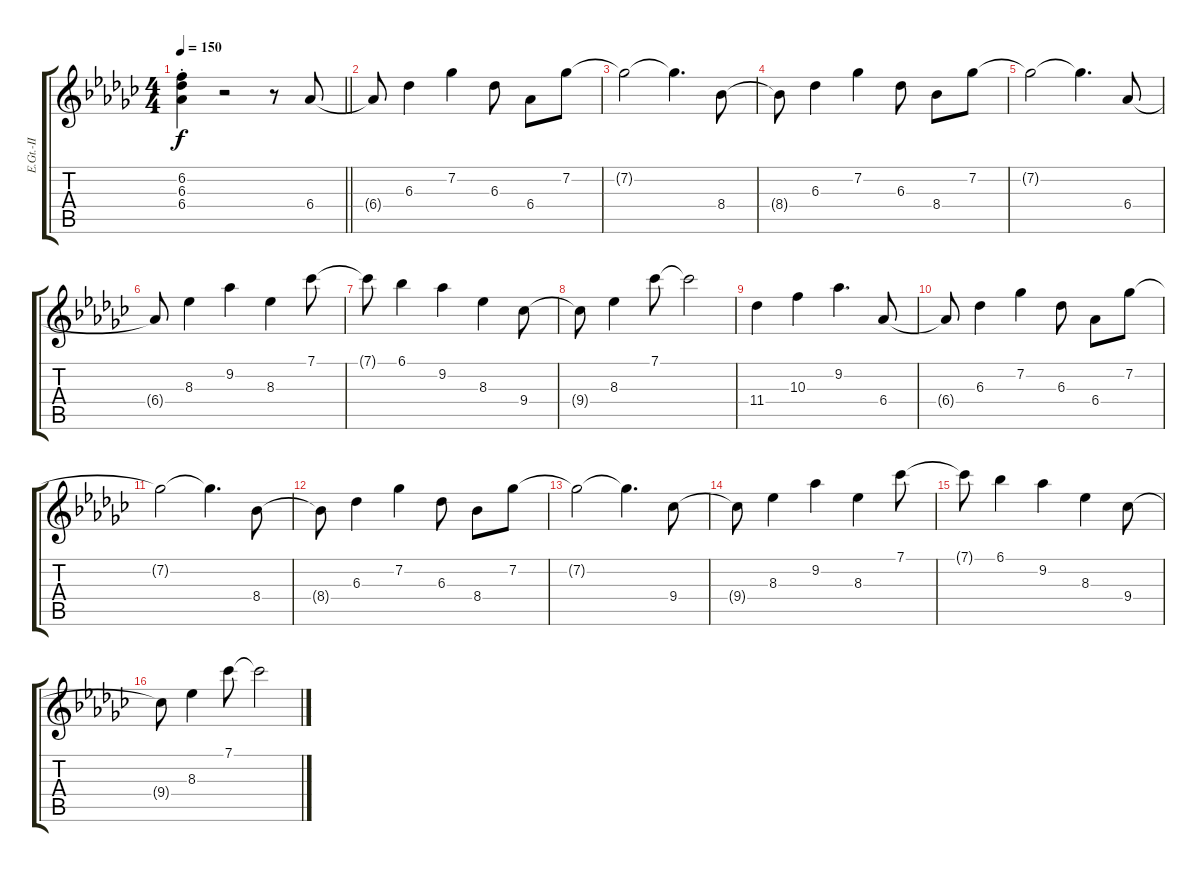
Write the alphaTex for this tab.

\track ("E.Gt.-II" "E.Gt.-II") {instrument distortionguitar}
\staff {score tabs}
\tuning (E4 B3 G3 D3 A2 E2) {hide}
\ts (4 4)
\tempo 150
\clef g2
\barLineRight lightlight
\ks gb
(6.2 6.3 6.4{st}).4{dy f} r.2 r.8 6.4.8 |
6.4{t}.8 6.3.4 7.2.4 6.3.8 6.4.8 7.2.8 |
7.2{t}.2 7.2{t}.4{d} 8.4.8 |
8.4{t}.8 6.3.4 7.2.4 6.3.8 8.4.8 7.2.8 |
7.2{t}.2 7.2{t}.4{d} 6.4.8 |
6.4{t}.8 8.3.4 9.2.4 8.3.4 7.1.8 |
7.1{t}.8 6.1.4 9.2.4 8.3.4 9.4.8 |
9.4{t}.8 8.3.4 7.1.8 7.1{t}.2 |
11.4.4 10.3.4 9.2.4{d} 6.4.8 |
6.4{t}.8 6.3.4 7.2.4 6.3.8 6.4.8 7.2.8 |
7.2{t}.2 7.2{t}.4{d} 8.4.8 |
8.4{t}.8 6.3.4 7.2.4 6.3.8 8.4.8 7.2.8 |
7.2{t}.2 7.2{t}.4{d} 9.4.8 |
9.4{t}.8 8.3.4 9.2.4 8.3.4 7.1.8 |
7.1{t}.8 6.1.4 9.2.4 8.3.4 9.4.8 |
9.4{t}.8 8.3.4 7.1.8 7.1{t}.2
